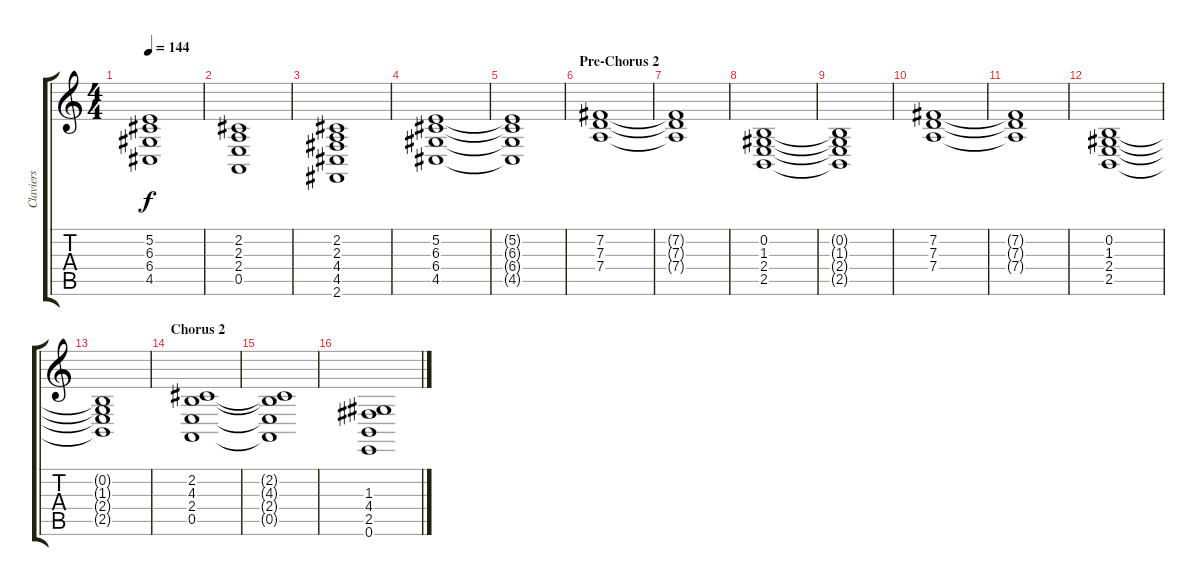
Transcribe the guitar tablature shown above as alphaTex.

\track ("Claviers" "Claviers") {instrument synthstrings1}
\staff {score tabs}
\tuning (E4 B3 G3 D3 A2 E2) {hide}
\ts (4 4)
\tempo 144
\clef g2
\ks c
(5.2{t} 6.3{t} 6.4{t} 4.5{t}).1{dy f} |
(2.2 2.3 2.4 0.5).1 |
(2.2 2.3 4.4 4.5 2.6).1 |
(5.2 6.3 6.4 4.5).1 |
(5.2{t} 6.3{t} 6.4{t} 4.5{t}).1 |
\section ("" "Pre-Chorus 2")
(7.2 7.3 7.4).1 |
(7.2{t} 7.3{t} 7.4{t}).1 |
(0.2 1.3 2.4 2.5).1 |
(0.2{t} 1.3{t} 2.4{t} 2.5{t}).1 |
(7.2 7.3 7.4).1 |
(7.2{t} 7.3{t} 7.4{t}).1 |
(0.2 1.3 2.4 2.5).1 |
(0.2{t} 1.3{t} 2.4{t} 2.5{t}).1 |
\section ("" "Chorus 2")
(2.2 4.3 2.4 0.5).1 |
(2.2{t} 4.3{t} 2.4{t} 0.5{t}).1 |
(1.3 4.4 2.5 0.6).1
